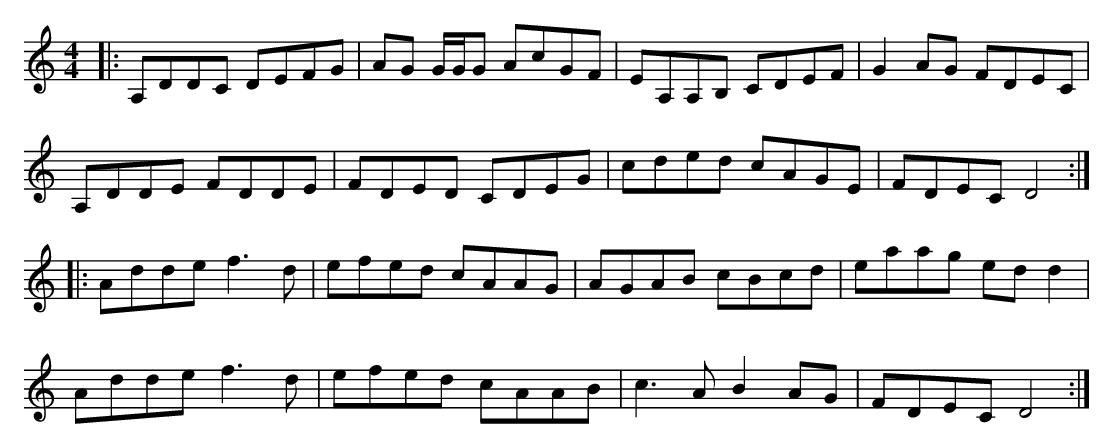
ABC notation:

X:1
M:4/4
K:Ddor
|:A,DDC DEFG|AG G/G/G AcGF|EA,A,B, CDEF|G2 AG FDEC|
A,DDE FDDE|FDED CDEG|cded cAGE|FDEC D4:|
|:Adde f3d|efed cAAG|AGAB cBcd|eaag ed d2|
Adde f3d|efed cAAB|c3A B2AG|FDEC D4:|
